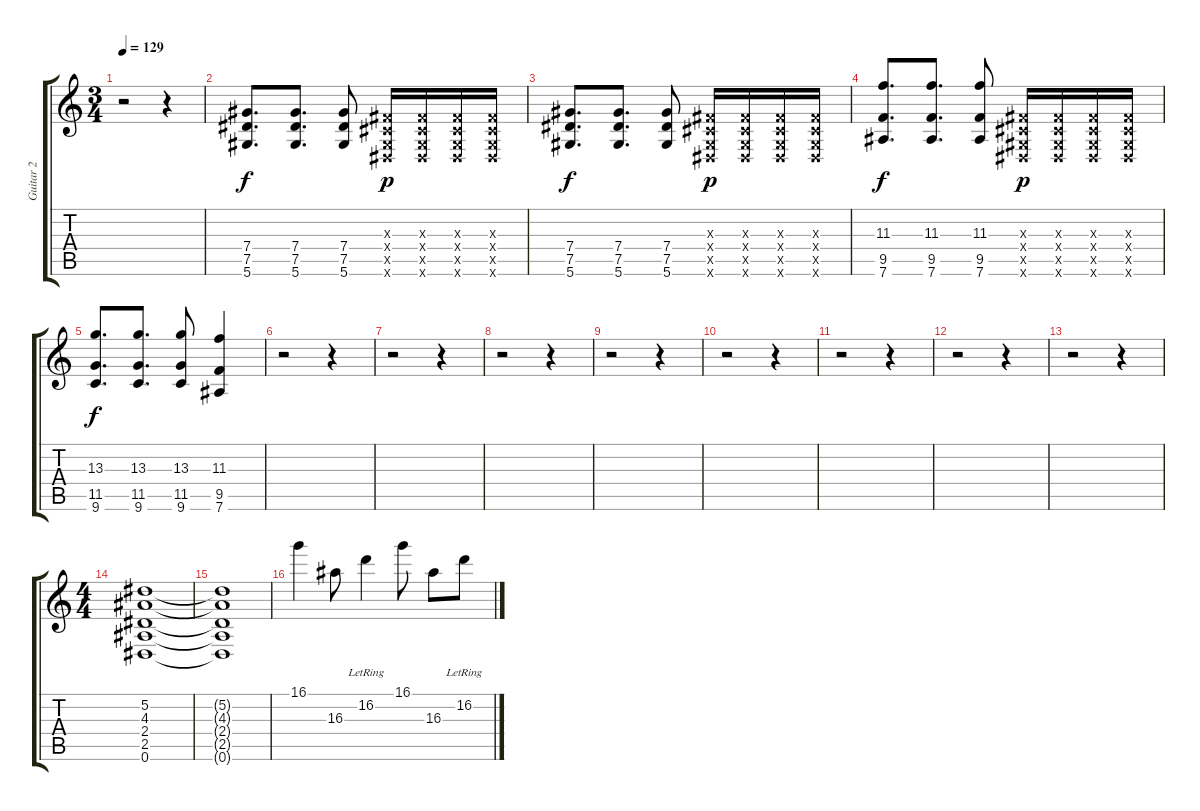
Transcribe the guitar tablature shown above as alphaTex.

\track ("Guitar 2" "Guitar 2") {instrument distortionguitar}
\staff {score tabs}
\tuning (Eb4 Bb3 Gb3 Db3 Ab2 Eb2) {hide}
\ts (3 4)
\tempo 129
\clef g2
\ks c
r.2{dy f} r.4 |
(7.4 7.5 5.6).8{d} (7.4 7.5 5.6).8{d} (7.4 7.5 5.6).8 (0.3{x} 0.4{x} 0.5{x} 0.6{x}).16{dy p} (0.3{x} 0.4{x} 0.5{x} 0.6{x}).16 (0.3{x} 0.4{x} 0.5{x} 0.6{x}).16 (0.3{x} 0.4{x} 0.5{x} 0.6{x}).16 |
(7.4 7.5 5.6).8{d dy f} (7.4 7.5 5.6).8{d} (7.4 7.5 5.6).8 (0.3{x} 0.4{x} 0.5{x} 0.6{x}).16{dy p} (0.3{x} 0.4{x} 0.5{x} 0.6{x}).16 (0.3{x} 0.4{x} 0.5{x} 0.6{x}).16 (0.3{x} 0.4{x} 0.5{x} 0.6{x}).16 |
(11.3 9.5 7.6).8{d dy f} (11.3 9.5 7.6).8{d} (11.3 9.5 7.6).8 (0.3{x} 0.4{x} 0.5{x} 0.6{x}).16{dy p} (0.3{x} 0.4{x} 0.5{x} 0.6{x}).16 (0.3{x} 0.4{x} 0.5{x} 0.6{x}).16 (0.3{x} 0.4{x} 0.5{x} 0.6{x}).16 |
(13.3 11.5 9.6).8{d dy f} (13.3 11.5 9.6).8{d} (13.3 11.5 9.6).8 (11.3 9.5 7.6).4 |
r.2 r.4 |
r.2 r.4 |
r.2 r.4 |
r.2 r.4 |
r.2 r.4 |
r.2 r.4 |
r.2 r.4 |
r.2 r.4 |
\ts (4 4)
(5.2 4.3 2.4 2.5 0.6).1 |
(5.2{t} 4.3{t} 2.4{t} 2.5{t} 0.6{t}).1 |
16.1.4{volume 12} 16.3.8 16.2{lr}.4 16.1.8 16.3.8 16.2{lr}.8
